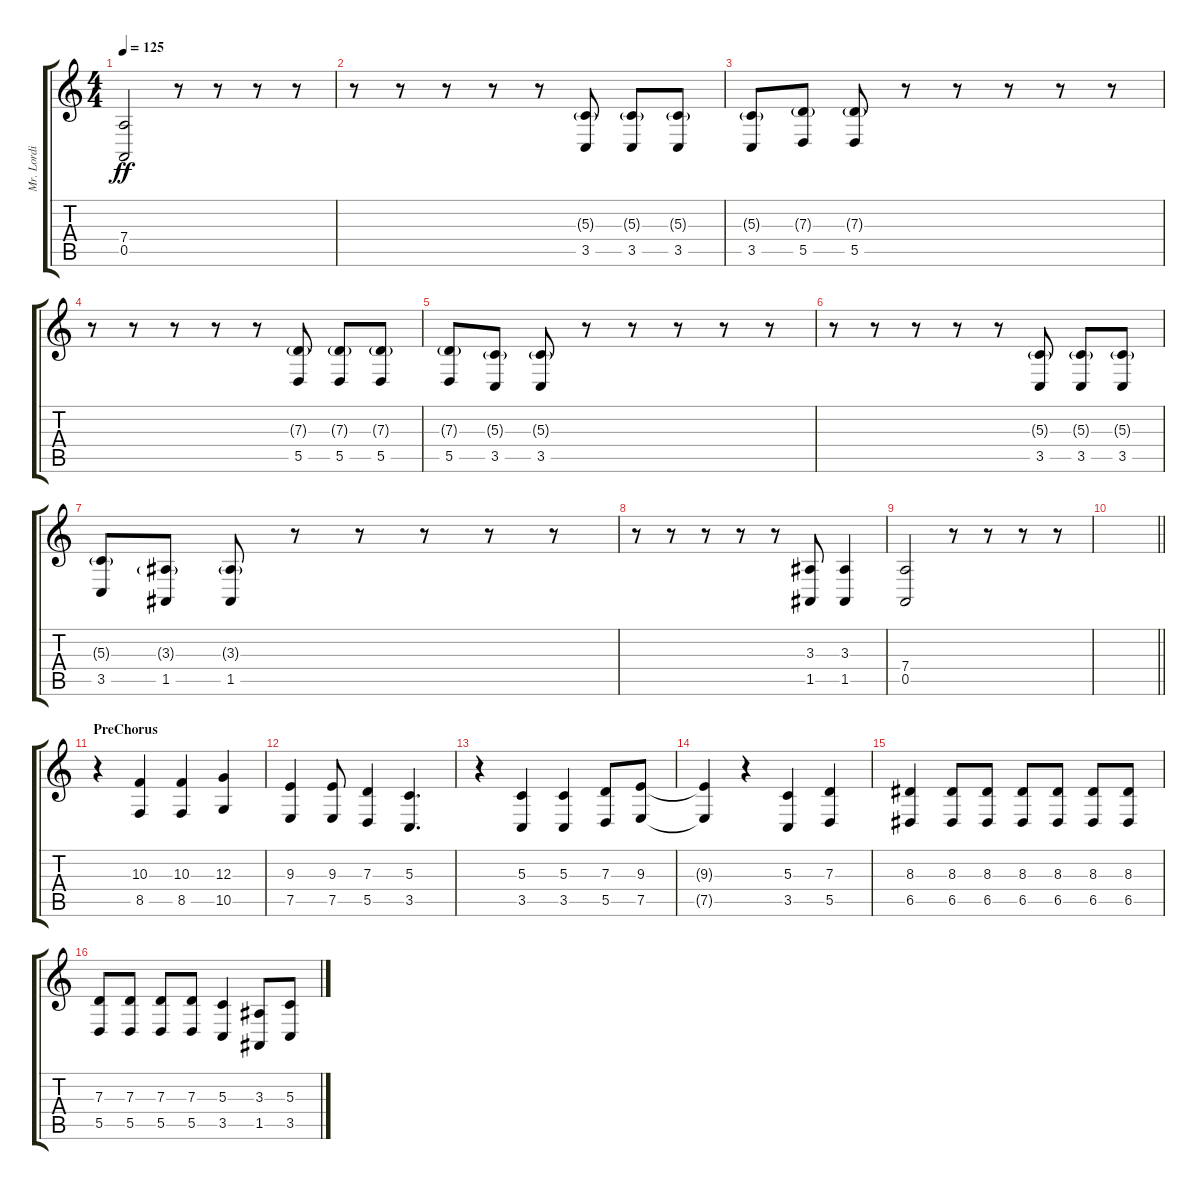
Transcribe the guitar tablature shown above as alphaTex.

\track ("Mr. Lordi" "Mr. Lordi") {instrument trumpet}
\staff {score tabs}
\tuning (E4 B3 G3 D3 A2 E2) {hide}
\ts (4 4)
\tempo 125
\clef g2
\ks c
(7.4 0.5).2{dy ff} r.8 r.8 r.8 r.8 |
r.8 r.8 r.8 r.8 r.8 (5.3{g} 3.5).8 (5.3{g} 3.5).8 (5.3{g} 3.5).8 |
(5.3{g} 3.5).8 (7.3{g} 5.5).8 (7.3{g} 5.5).8 r.8 r.8 r.8 r.8 r.8 |
r.8 r.8 r.8 r.8 r.8 (7.3{g} 5.5).8 (7.3{g} 5.5).8 (7.3{g} 5.5).8 |
(7.3{g} 5.5).8 (5.3{g} 3.5).8 (5.3{g} 3.5).8 r.8 r.8 r.8 r.8 r.8 |
r.8 r.8 r.8 r.8 r.8 (5.3{g} 3.5).8 (5.3{g} 3.5).8 (5.3{g} 3.5).8 |
(5.3{g} 3.5).8 (3.3{g} 1.5).8 (3.3{g} 1.5).8 r.8 r.8 r.8 r.8 r.8 |
r.8 r.8 r.8 r.8 r.8 (3.3 1.5).8 (3.3 1.5).4 |
(7.4 0.5).2 r.8 r.8 r.8 r.8 |
\barLineRight lightlight
|
\section ("" "PreChorus ")
r.4 (10.3 8.5).4 (10.3 8.5).4 (12.3 10.5).4 |
(9.3 7.5).4 (9.3 7.5).8 (7.3 5.5).4 (5.3 3.5).4{d} |
r.4 (5.3 3.5).4 (5.3 3.5).4 (7.3 5.5).8 (9.3 7.5).8 |
(9.3{t} 7.5{t}).4 r.4 (5.3 3.5).4 (7.3 5.5).4 |
(8.3 6.5).4 (8.3 6.5).8 (8.3 6.5).8 (8.3 6.5).8 (8.3 6.5).8 (8.3 6.5).8 (8.3 6.5).8 |
(7.3 5.5).8 (7.3 5.5).8 (7.3 5.5).8 (7.3 5.5).8 (5.3 3.5).4 (3.3 1.5).8 (5.3 3.5).8
